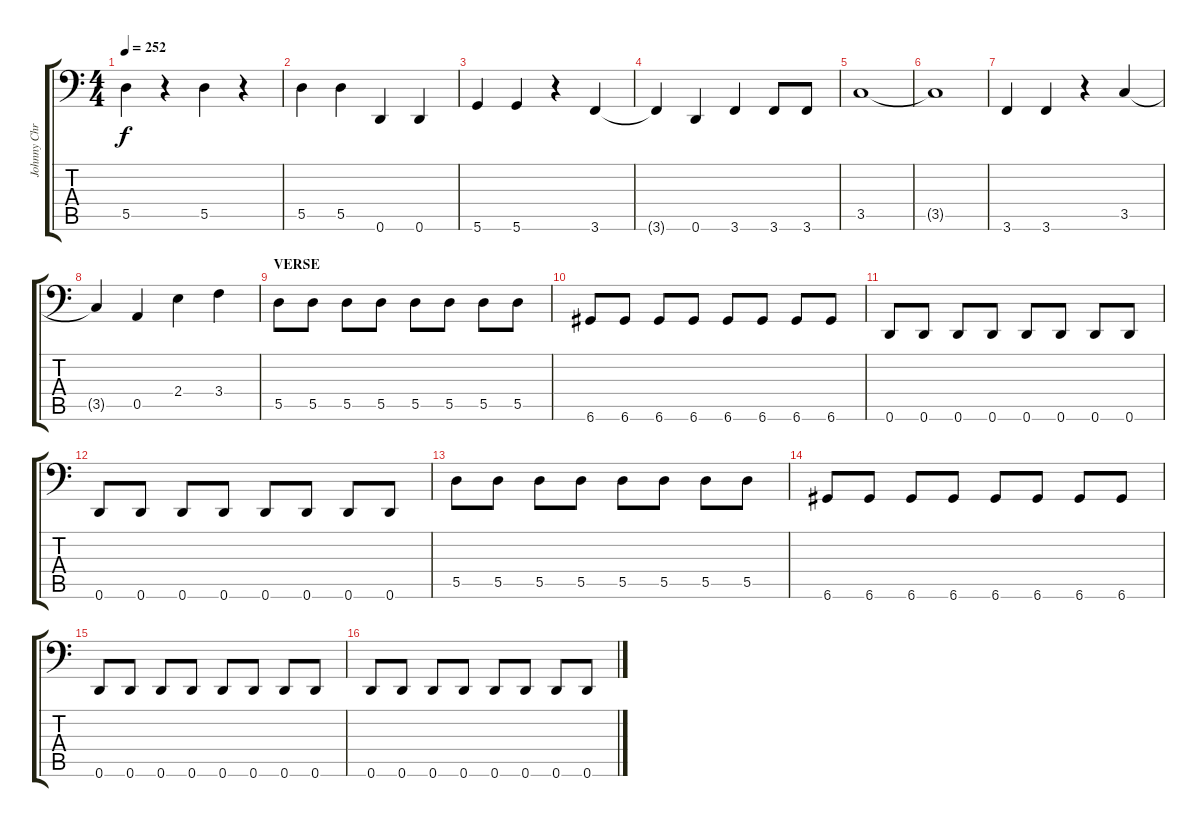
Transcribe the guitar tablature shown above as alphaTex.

\track ("Johnny Christ" "Johnny Chr") {instrument electricbasspick}
\staff {score tabs}
\tuning (E3 B2 G2 D2 A1 D1) {hide}
\ts (4 4)
\tempo 252
\clef f4
\ks c
5.5.4{dy f} r.4 5.5.4 r.4 |
5.5.4 5.5.4 0.6.4 0.6.4 |
5.6.4 5.6.4 r.4 3.6.4 |
3.6{t}.4 0.6.4 3.6.4 3.6.8 3.6.8 |
3.5.1 |
3.5{t}.1 |
3.6.4 3.6.4 r.4 3.5.4 |
3.5{t}.4 0.5.4 2.4.4 3.4.4 |
\section ("" "VERSE")
5.5.8 5.5.8 5.5.8 5.5.8 5.5.8 5.5.8 5.5.8 5.5.8 |
6.6.8 6.6.8 6.6.8 6.6.8 6.6.8 6.6.8 6.6.8 6.6.8 |
0.6.8 0.6.8 0.6.8 0.6.8 0.6.8 0.6.8 0.6.8 0.6.8 |
0.6.8 0.6.8 0.6.8 0.6.8 0.6.8 0.6.8 0.6.8 0.6.8 |
5.5.8 5.5.8 5.5.8 5.5.8 5.5.8 5.5.8 5.5.8 5.5.8 |
6.6.8 6.6.8 6.6.8 6.6.8 6.6.8 6.6.8 6.6.8 6.6.8 |
0.6.8 0.6.8 0.6.8 0.6.8 0.6.8 0.6.8 0.6.8 0.6.8 |
0.6.8 0.6.8 0.6.8 0.6.8 0.6.8 0.6.8 0.6.8 0.6.8
